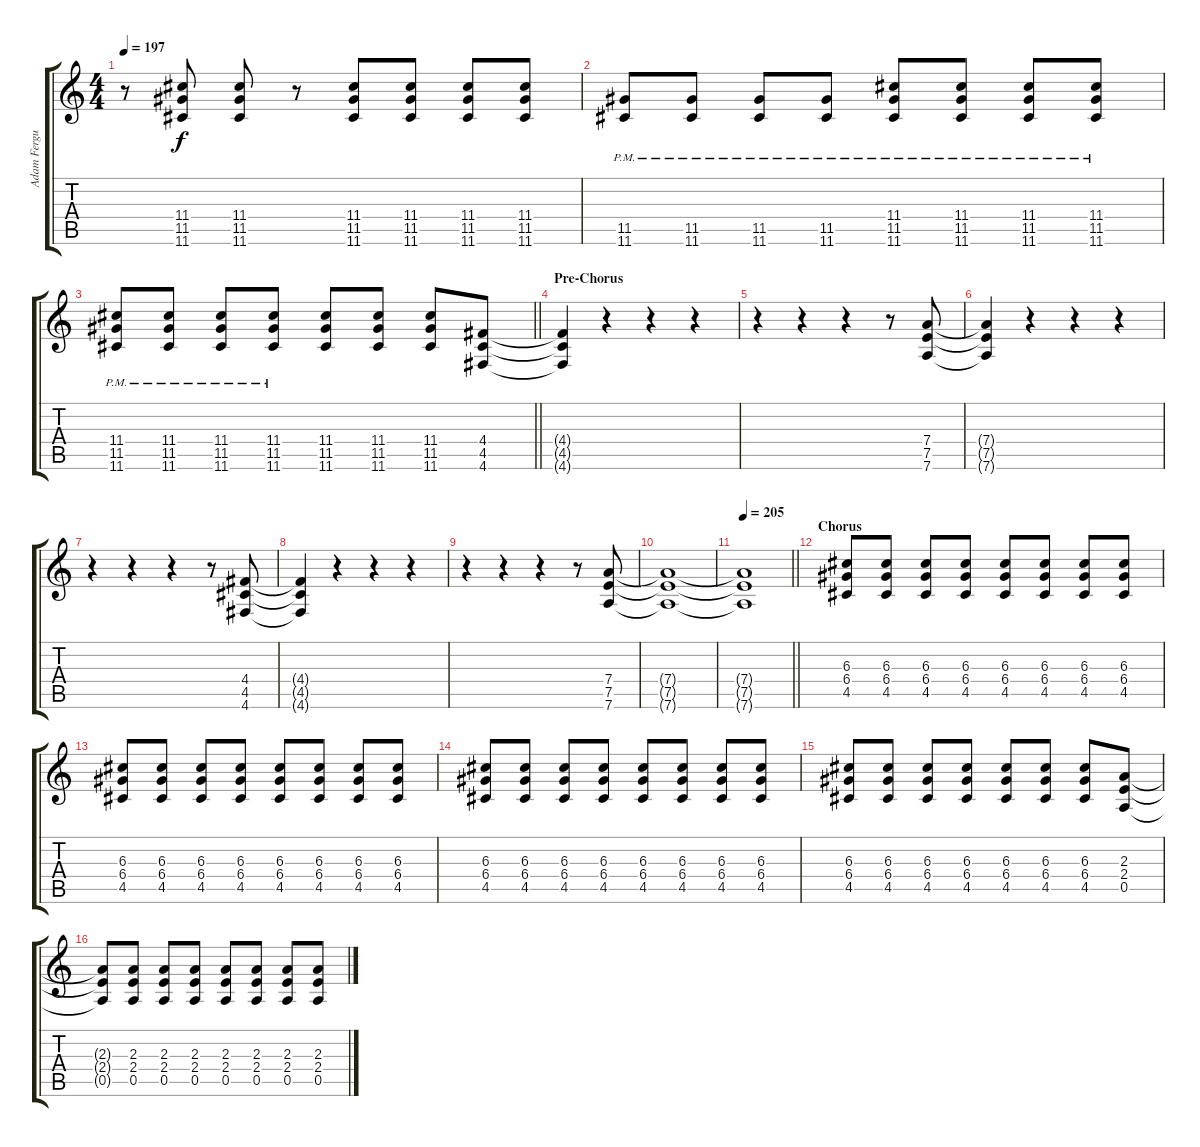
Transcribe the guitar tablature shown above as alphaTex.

\track ("Adam Ferguson - Guitar" "Adam Fergu") {instrument overdrivenguitar}
\staff {score tabs}
\tuning (E4 B3 G3 D3 A2 D2) {hide}
\ts (4 4)
\tempo 197
\clef g2
\ks c
r.8{dy f} (11.4 11.5 11.6).8 (11.4 11.5 11.6).8 r.8 (11.4 11.5 11.6).8 (11.4 11.5 11.6).8 (11.4 11.5 11.6).8 (11.4 11.5 11.6).8 |
(11.5 11.6{pm}).8 (11.5{pm} 11.6{pm}).8 (11.5{pm} 11.6{pm}).8 (11.5{pm} 11.6{pm}).8 (11.4{pm} 11.5{pm} 11.6{pm}).8 (11.4{pm} 11.5{pm} 11.6{pm}).8 (11.4{pm} 11.5{pm} 11.6{pm}).8 (11.4{pm} 11.5{pm} 11.6{pm}).8 |
\barLineRight lightlight
(11.4 11.5 11.6{pm}).8 (11.4 11.5{pm} 11.6{pm}).8 (11.4 11.5{pm} 11.6{pm}).8 (11.4 11.5{pm} 11.6{pm}).8 (11.4 11.5 11.6).8 (11.4 11.5 11.6).8 (11.4 11.5 11.6).8 (4.4 4.5 4.6).8 |
\section ("" "Pre-Chorus")
(4.4{t} 4.5{t} 4.6{t}).4 r.4 r.4 r.4 |
r.4 r.4 r.4 r.8 (7.4 7.5 7.6).8 |
(7.4{t} 7.5{t} 7.6{t}).4 r.4 r.4 r.4 |
r.4 r.4 r.4 r.8 (4.4 4.5 4.6).8 |
(4.4{t} 4.5{t} 4.6{t}).4 r.4 r.4 r.4 |
r.4 r.4 r.4 r.8 (7.4 7.5 7.6).8 |
(7.4{t} 7.5{t} 7.6{t}).1 |
\tempo 205
\barLineRight lightlight
(7.4{t} 7.5{t} 7.6{t}).1 |
\section ("" "Chorus")
(6.3 6.4 4.5).8 (6.3 6.4 4.5).8 (6.3 6.4 4.5).8 (6.3 6.4 4.5).8 (6.3 6.4 4.5).8 (6.3 6.4 4.5).8 (6.3 6.4 4.5).8 (6.3 6.4 4.5).8 |
(6.3 6.4 4.5).8 (6.3 6.4 4.5).8 (6.3 6.4 4.5).8 (6.3 6.4 4.5).8 (6.3 6.4 4.5).8 (6.3 6.4 4.5).8 (6.3 6.4 4.5).8 (6.3 6.4 4.5).8 |
(6.3 6.4 4.5).8 (6.3 6.4 4.5).8 (6.3 6.4 4.5).8 (6.3 6.4 4.5).8 (6.3 6.4 4.5).8 (6.3 6.4 4.5).8 (6.3 6.4 4.5).8 (6.3 6.4 4.5).8 |
(6.3 6.4 4.5).8 (6.3 6.4 4.5).8 (6.3 6.4 4.5).8 (6.3 6.4 4.5).8 (6.3 6.4 4.5).8 (6.3 6.4 4.5).8 (6.3 6.4 4.5).8 (2.3 2.4 0.5).8 |
(2.3{t} 2.4{t} 0.5{t}).8 (2.3 2.4 0.5).8 (2.3 2.4 0.5).8 (2.3 2.4 0.5).8 (2.3 2.4 0.5).8 (2.3 2.4 0.5).8 (2.3 2.4 0.5).8 (2.3 2.4 0.5).8
